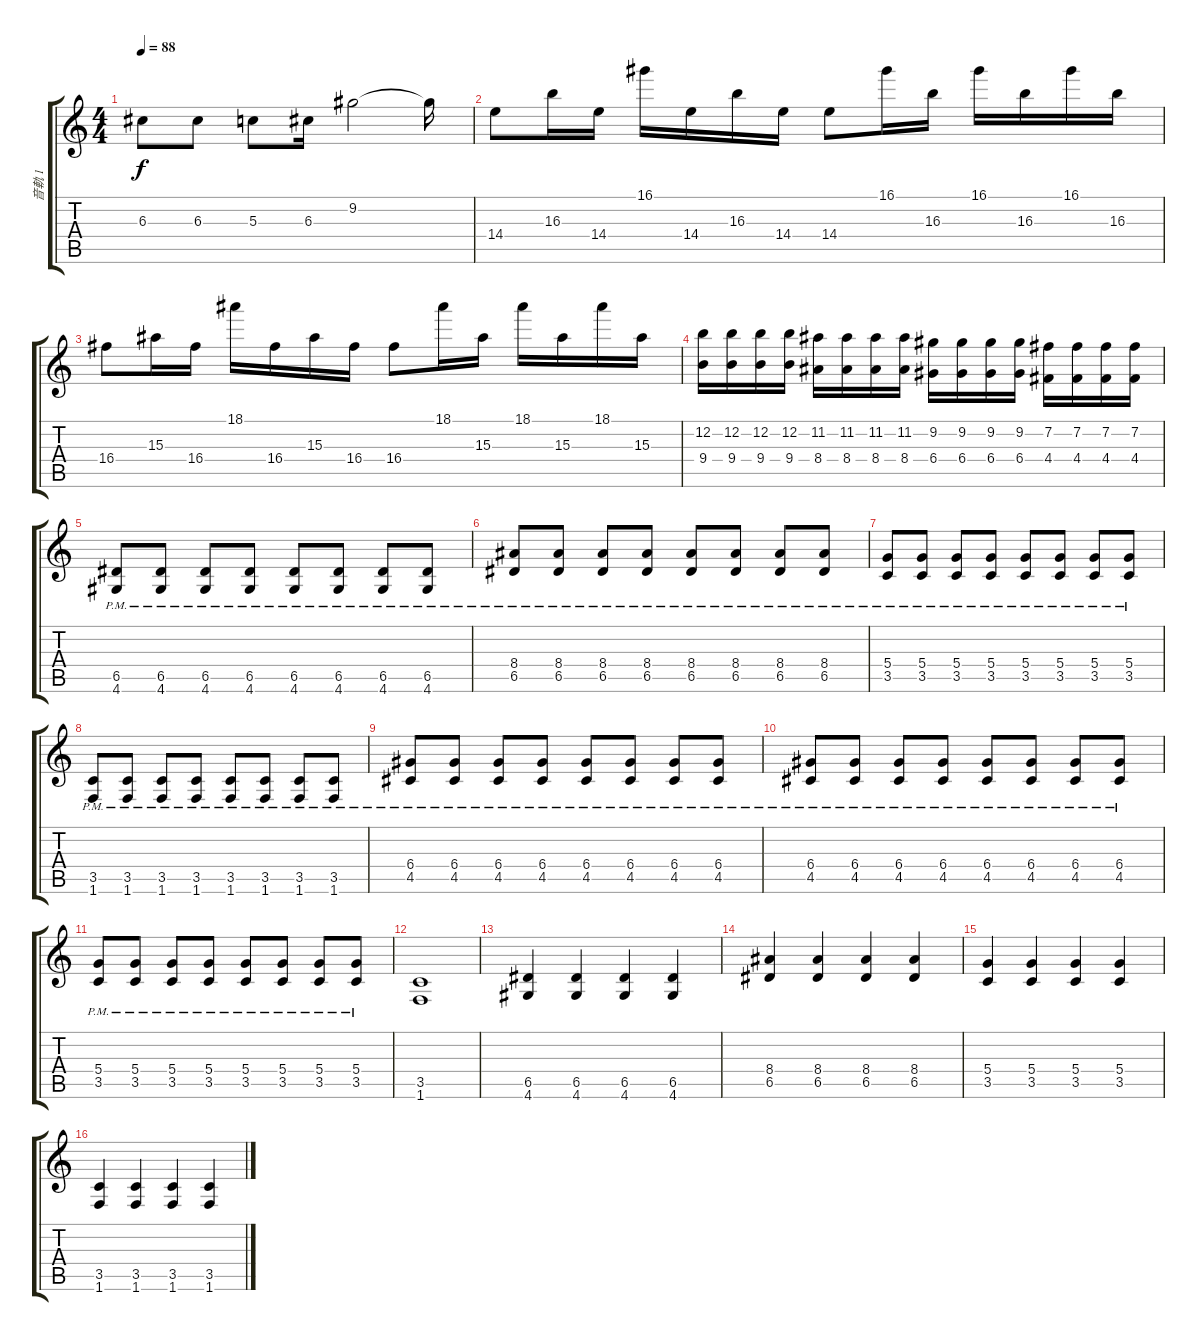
\track ("音軌 1" "音軌 1") {instrument electricguitarjazz}
\staff {score tabs}
\tuning (E4 B3 G3 D3 A2 E2) {hide}
\ts (4 4)
\tempo 88
\clef g2
\ks c
6.3.8{dy f} 6.3.8 5.3.8 6.3.16 9.2.2 9.2{t}.16 |
14.4.8 16.3.16 14.4.16 16.1.16 14.4.16 16.3.16 14.4.16 14.4.8 16.1.16 16.3.16 16.1.16 16.3.16 16.1.16 16.3.16 |
16.4.8 15.3.16 16.4.16 18.1.16 16.4.16 15.3.16 16.4.16 16.4.8 18.1.16 15.3.16 18.1.16 15.3.16 18.1.16 15.3.16 |
(12.2 9.4).16 (12.2 9.4).16 (12.2 9.4).16 (12.2 9.4).16 (11.2 8.4).16 (11.2 8.4).16 (11.2 8.4).16 (11.2 8.4).16 (9.2 6.4).16 (9.2 6.4).16 (9.2 6.4).16 (9.2 6.4).16 (7.2 4.4).16 (7.2 4.4).16 (7.2 4.4).16 (7.2 4.4).16 |
(6.5{pm} 4.6{pm}).8{instrument overdrivenguitar} (6.5{pm} 4.6{pm}).8 (6.5{pm} 4.6{pm}).8 (6.5{pm} 4.6{pm}).8 (6.5{pm} 4.6{pm}).8 (6.5{pm} 4.6{pm}).8 (6.5{pm} 4.6{pm}).8 (6.5{pm} 4.6{pm}).8 |
(8.4{pm} 6.5{pm}).8 (8.4{pm} 6.5{pm}).8 (8.4{pm} 6.5{pm}).8 (8.4{pm} 6.5{pm}).8 (8.4{pm} 6.5{pm}).8 (8.4{pm} 6.5{pm}).8 (8.4{pm} 6.5{pm}).8 (8.4{pm} 6.5{pm}).8 |
(5.4{pm} 3.5{pm}).8 (5.4{pm} 3.5{pm}).8 (5.4{pm} 3.5{pm}).8 (5.4{pm} 3.5{pm}).8 (5.4{pm} 3.5{pm}).8 (5.4{pm} 3.5{pm}).8 (5.4{pm} 3.5{pm}).8 (5.4{pm} 3.5{pm}).8 |
(3.5{pm} 1.6{pm}).8 (3.5{pm} 1.6{pm}).8 (3.5{pm} 1.6{pm}).8 (3.5{pm} 1.6{pm}).8 (3.5{pm} 1.6{pm}).8 (3.5{pm} 1.6{pm}).8 (3.5{pm} 1.6{pm}).8 (3.5{pm} 1.6{pm}).8 |
(6.4{pm} 4.5{pm}).8 (6.4{pm} 4.5{pm}).8 (6.4{pm} 4.5{pm}).8 (6.4{pm} 4.5{pm}).8 (6.4{pm} 4.5{pm}).8 (6.4{pm} 4.5{pm}).8 (6.4{pm} 4.5{pm}).8 (6.4{pm} 4.5{pm}).8 |
(6.4{pm} 4.5{pm}).8 (6.4{pm} 4.5{pm}).8 (6.4{pm} 4.5{pm}).8 (6.4{pm} 4.5{pm}).8 (6.4{pm} 4.5{pm}).8 (6.4{pm} 4.5{pm}).8 (6.4{pm} 4.5{pm}).8 (6.4{pm} 4.5{pm}).8 |
(5.4{pm} 3.5{pm}).8 (5.4{pm} 3.5{pm}).8 (5.4{pm} 3.5{pm}).8 (5.4{pm} 3.5{pm}).8 (5.4{pm} 3.5{pm}).8 (5.4{pm} 3.5{pm}).8 (5.4{pm} 3.5{pm}).8 (5.4{pm} 3.5{pm}).8 |
(3.5 1.6).1 |
(6.5 4.6).4{instrument overdrivenguitar} (6.5 4.6).4 (6.5 4.6).4 (6.5 4.6).4 |
(8.4 6.5).4 (8.4 6.5).4 (8.4 6.5).4 (8.4 6.5).4 |
(5.4 3.5).4 (5.4 3.5).4 (5.4 3.5).4 (5.4 3.5).4 |
(3.5 1.6).4 (3.5 1.6).4 (3.5 1.6).4 (3.5 1.6).4
